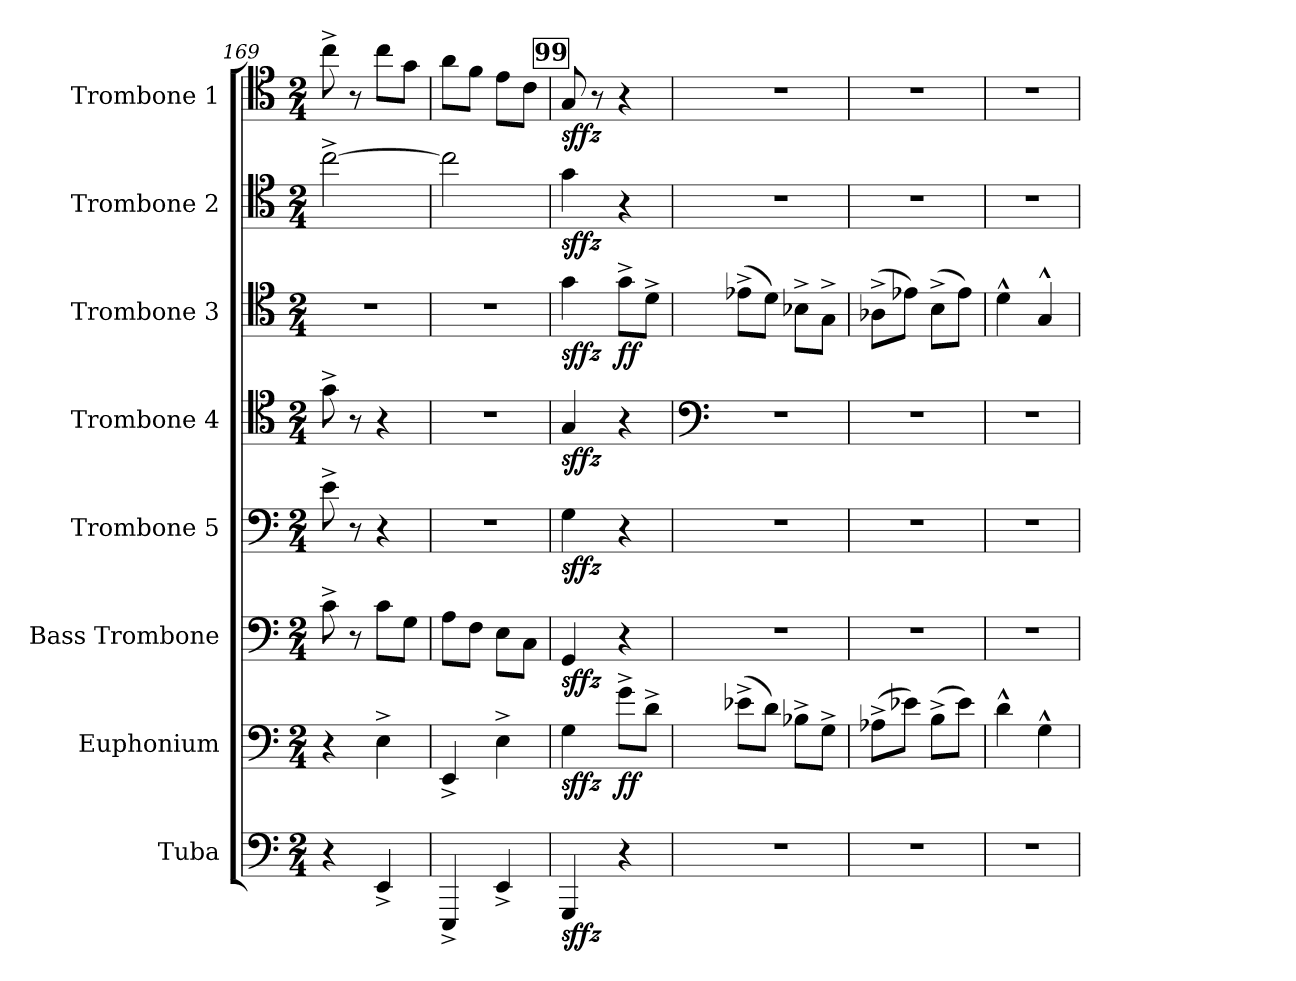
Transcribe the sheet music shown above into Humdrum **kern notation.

**kern	**dynam	**kern	**dynam	**kern	**dynam	**kern	**dynam	**kern	**dynam	**kern	**dynam	**kern	**dynam	**kern	**dynam
*part8	*part8	*part7	*part7	*part6	*part6	*part5	*part5	*part4	*part4	*part3	*part3	*part2	*part2	*part1	*part1
*staff8	*staff8	*staff7	*staff7	*staff6	*staff6	*staff5	*staff5	*staff4	*staff4	*staff3	*staff3	*staff2	*staff2	*staff1	*staff1
*I"Tuba	*	*I"Euphonium	*	*I"Bass Trombone	*	*I"Trombone 5	*	*I"Trombone 4	*	*I"Trombone 3	*	*I"Trombone 2	*	*I"Trombone 1	*
*I'Tba.	*	*I'Euph.	*	*I'B. Tbn.	*	*I'Tbn. 5	*	*I'Tbn. 4	*	*I'Tbn. 3	*	*I'Tbn. 2	*	*I'Tbn. 1	*
*clefF4	*	*clefF4	*	*clefF4	*	*clefF4	*	*clefC4	*	*clefC4	*	*clefC4	*	*clefC4	*
*k[]	*	*k[]	*	*k[]	*	*k[]	*	*k[]	*	*k[]	*	*k[]	*	*k[]	*
*M2/4	*	*M2/4	*	*M2/4	*	*M2/4	*	*M2/4	*	*M2/4	*	*M2/4	*	*M2/4	*
=169	=169	=169	=169	=169	=169	=169	=169	=169	=169	=169	=169	=169	=169	=169	=169
4r	.	4r	.	8c^\	.	8e^\	.	8g^\	.	2r	.	[2cc^\	.	8cc^\	.
.	.	.	.	8r	.	8r	.	8r	.	.	.	.	.	8r	.
4EE^/	.	4E^\	.	8c\L	.	4r	.	4r	.	.	.	.	.	8cc\L	.
.	.	.	.	8G\J	.	.	.	.	.	.	.	.	.	8g\J	.
=170	=170	=170	=170	=170	=170	=170	=170	=170	=170	=170	=170	=170	=170	=170	=170
4EEE^/	.	4EE^/	.	8A\L	.	2r	.	2r	.	2r	.	2cc\]	.	8a\L	.
.	.	.	.	8F\J	.	.	.	.	.	.	.	.	.	8f\J	.
4EE^/	.	4E^\	.	8E\L	.	.	.	.	.	.	.	.	.	8e\L	.
.	.	.	.	8C\J	.	.	.	.	.	.	.	.	.	8c\J	.
!!LO:REH:place=s1:a:B:fs=14:t=99
=171	=171	=171	=171	=171	=171	=171	=171	=171	=171	=171	=171	=171	=171	=171	=171
!	!LO:DY:b	!	!LO:DY:b	!	!LO:DY:b	!	!LO:DY:b	!	!LO:DY:b	!	!LO:DY:b	!	!LO:DY:b	!	!LO:DY:b
4GGG/	sffz	4G\	sffz	4GG/	sffz	4G\	sffz	4G/	sffz	4g\	sffz	4g\	sffz	8G/	sffz
.	.	.	.	.	.	.	.	.	.	.	.	.	.	8r	.
!	!	!	!LO:DY:b	!	!	!	!	!	!	!	!LO:DY:b	!	!	!	!
4r	.	8g^\L	ff	4r	.	4r	.	4r	.	8g^\L	ff	4r	.	4r	.
.	.	8d^\J	.	.	.	.	.	.	.	8d^\J	.	.	.	.	.
=172	=172	=172	=172	=172	=172	=172	=172	=172	=172	=172	=172	=172	=172	=172	=172
*	*	*	*	*	*	*	*	*clefF4	*	*	*	*	*	*	*
2r	.	(>8e-X^\L	.	2r	.	2r	.	2r	.	(>8e-X^\L	.	2r	.	2r	.
.	.	8d\J)	.	.	.	.	.	.	.	8d\J)	.	.	.	.	.
.	.	8B-X^\L	.	.	.	.	.	.	.	8B-X^\L	.	.	.	.	.
.	.	8G^\J	.	.	.	.	.	.	.	8G^\J	.	.	.	.	.
=173	=173	=173	=173	=173	=173	=173	=173	=173	=173	=173	=173	=173	=173	=173	=173
2r	.	(>8A-X^\L	.	2r	.	2r	.	2r	.	(>8A-X^\L	.	2r	.	2r	.
.	.	8e-X\J)	.	.	.	.	.	.	.	8e-X\J)	.	.	.	.	.
.	.	(>8B^\L	.	.	.	.	.	.	.	(>8B^\L	.	.	.	.	.
.	.	8e-\J)	.	.	.	.	.	.	.	8e-\J)	.	.	.	.	.
=174	=174	=174	=174	=174	=174	=174	=174	=174	=174	=174	=174	=174	=174	=174	=174
2r	.	4d^^\	.	2r	.	2r	.	2r	.	4d^^\	.	2r	.	2r	.
.	.	4G^^\	.	.	.	.	.	.	.	4G^^/	.	.	.	.	.
=	=	=	=	=	=	=	=	=	=	=	=	=	=	=	=
*-	*-	*-	*-	*-	*-	*-	*-	*-	*-	*-	*-	*-	*-	*-	*-
